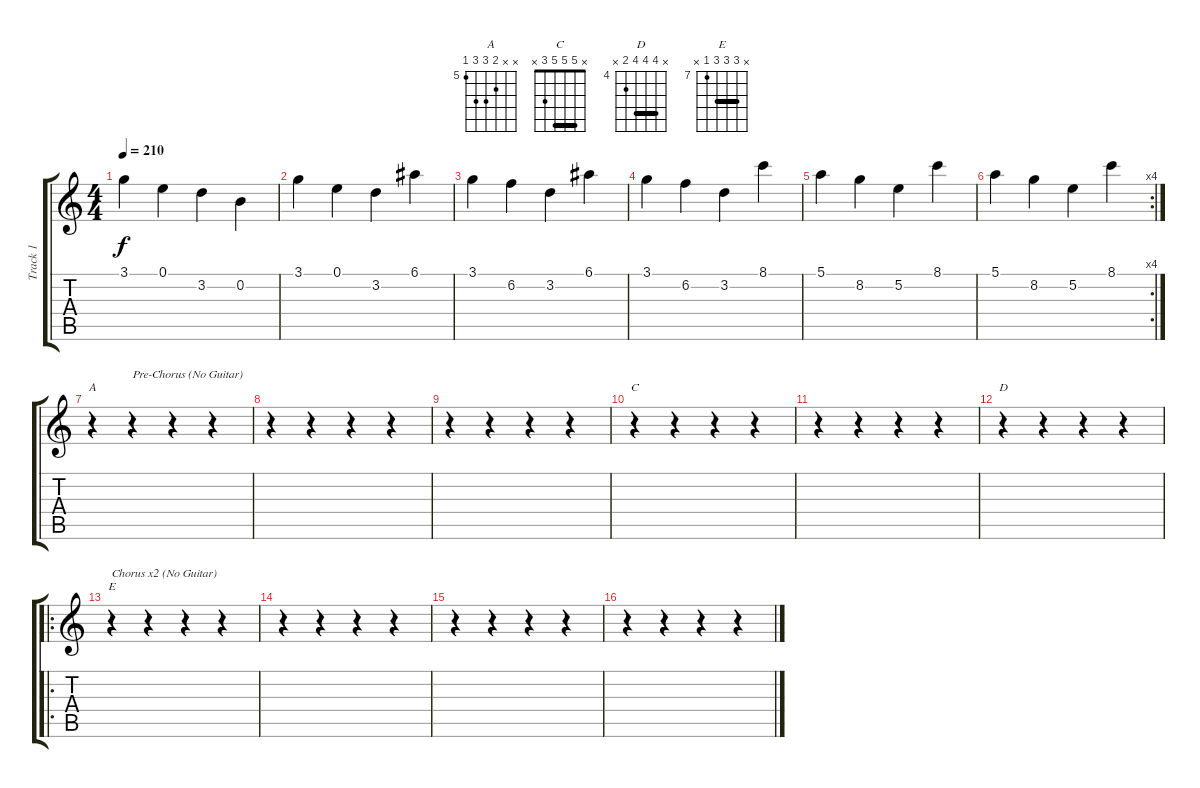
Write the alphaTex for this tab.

\track ("Track 1" "Track 1") {instrument overdrivenguitar}
\staff {score tabs}
\tuning (E4 B3 G3 D3 A2 E2) {hide}
\chord ("A" x x 6 7 7 5) {firstfret 5}
\chord ("C" x 5 5 5 3 x) {barre 5}
\chord ("D" x 7 7 7 5 x) {firstfret 4 barre 7}
\chord ("E" x 9 9 9 7 x) {firstfret 7 barre 9}
\ts (4 4)
\tempo 210
\clef g2
\ks c
3.1.4{dy f} 0.1.4 3.2.4 0.2.4 |
3.1.4 0.1.4 3.2.4 6.1.4 |
3.1.4 6.2.4 3.2.4 6.1.4 |
3.1.4 6.2.4 3.2.4 8.1.4 |
5.1.4 8.2.4 5.2.4 8.1.4 |
\rc 4
5.1.4 8.2.4 5.2.4 8.1.4 |
r.4{ch "A"} r.4{txt "Pre-Chorus (No Guitar)"} r.4 r.4 |
r.4 r.4 r.4 r.4 |
r.4 r.4 r.4 r.4 |
r.4{ch "C"} r.4 r.4 r.4 |
r.4 r.4 r.4 r.4 |
r.4{ch "D"} r.4 r.4 r.4 |
\ro
r.4{ch "E" txt "Chorus x2 (No Guitar)"} r.4 r.4 r.4 |
r.4 r.4 r.4 r.4 |
r.4 r.4 r.4 r.4 |
r.4 r.4 r.4 r.4
